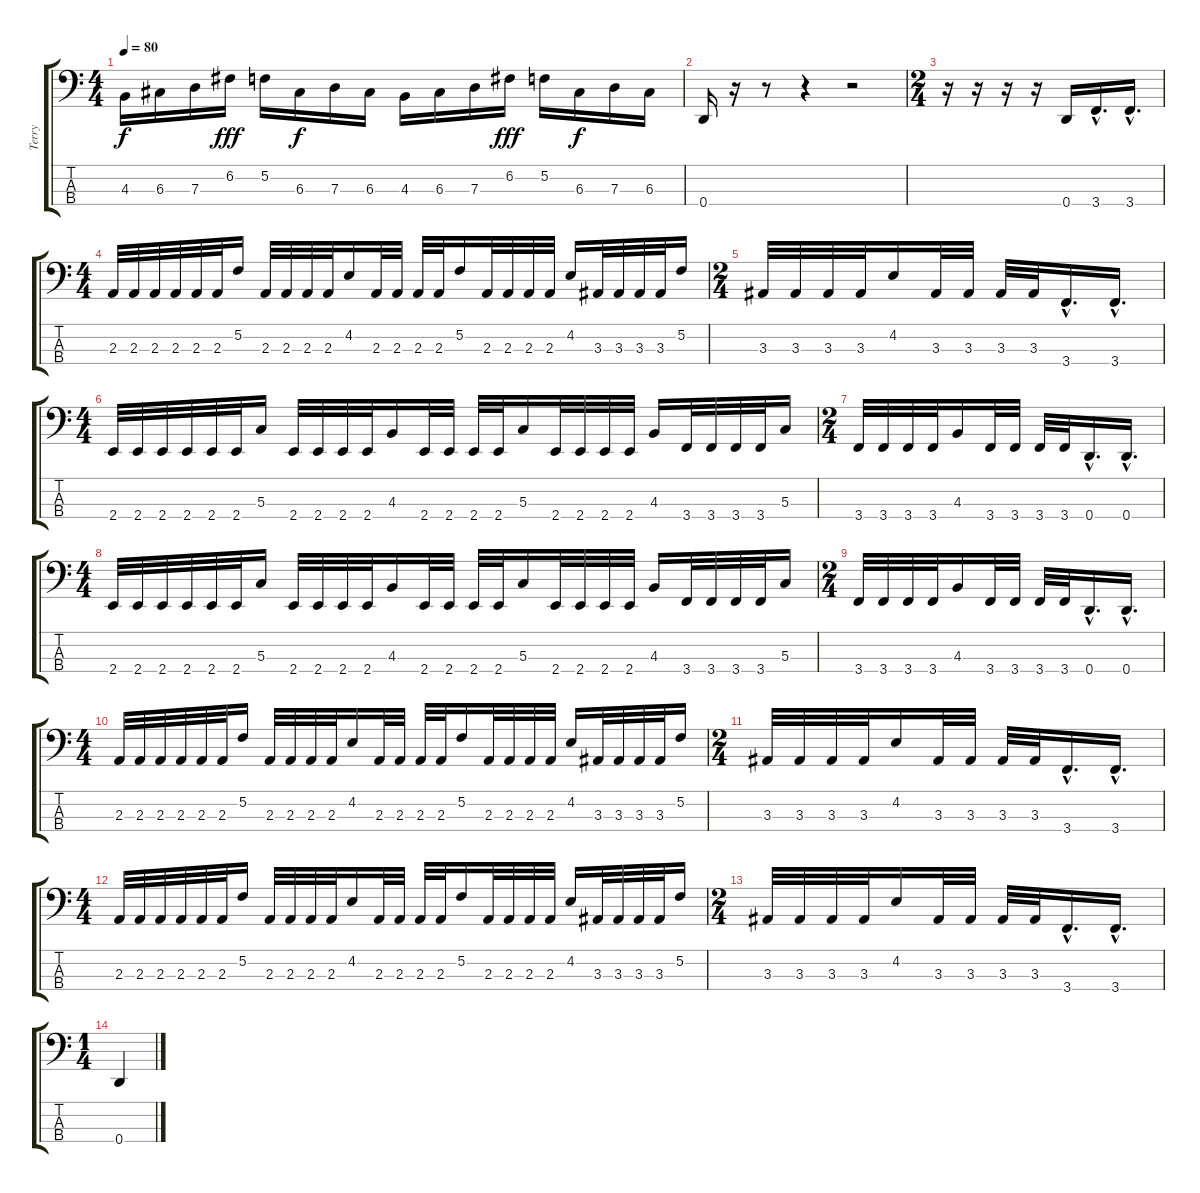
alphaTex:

\track ("Terry" "Terry") {instrument electricbassfinger}
\staff {score tabs}
\tuning (F2 C2 G1 D1) {hide}
\ts (4 4)
\tempo 80
\clef f4
\ks c
4.3.16{dy f} 6.3.16 7.3.16 6.2.16{dy fff} 5.2.16 6.3.16{dy f} 7.3.16 6.3.16 4.3.16 6.3.16 7.3.16 6.2.16{dy fff} 5.2.16 6.3.16{dy f} 7.3.16 6.3.16 |
0.4.16 r.16 r.8 r.4 r.2 |
\ts (2 4)
r.16 r.16 r.16 r.16 0.4.16 3.4{hac}.16{d} 3.4{hac}.16{d} |
\ts (4 4)
2.3.32 2.3.32 2.3.32 2.3.32 2.3.32 2.3.32 5.2.16 2.3.32 2.3.32 2.3.32 2.3.32 4.2.16 2.3.32 2.3.32 2.3.32 2.3.32 5.2.16 2.3.32 2.3.32 2.3.32 2.3.32 4.2.16 3.3.32 3.3.32 3.3.32 3.3.32 5.2.16 |
\ts (2 4)
3.3.32 3.3.32 3.3.32 3.3.32 4.2.16 3.3.32 3.3.32 3.3.32 3.3.32 3.4{hac}.16{d} 3.4{hac}.16{d} |
\ts (4 4)
2.4.32 2.4.32 2.4.32 2.4.32 2.4.32 2.4.32 5.3.16 2.4.32 2.4.32 2.4.32 2.4.32 4.3.16 2.4.32 2.4.32 2.4.32 2.4.32 5.3.16 2.4.32 2.4.32 2.4.32 2.4.32 4.3.16 3.4.32 3.4.32 3.4.32 3.4.32 5.3.16 |
\ts (2 4)
3.4.32 3.4.32 3.4.32 3.4.32 4.3.16 3.4.32 3.4.32 3.4.32 3.4.32 0.4{hac}.16{d} 0.4{hac}.16{d} |
\ts (4 4)
2.4.32 2.4.32 2.4.32 2.4.32 2.4.32 2.4.32 5.3.16 2.4.32 2.4.32 2.4.32 2.4.32 4.3.16 2.4.32 2.4.32 2.4.32 2.4.32 5.3.16 2.4.32 2.4.32 2.4.32 2.4.32 4.3.16 3.4.32 3.4.32 3.4.32 3.4.32 5.3.16 |
\ts (2 4)
3.4.32 3.4.32 3.4.32 3.4.32 4.3.16 3.4.32 3.4.32 3.4.32 3.4.32 0.4{hac}.16{d} 0.4{hac}.16{d} |
\ts (4 4)
2.3.32 2.3.32 2.3.32 2.3.32 2.3.32 2.3.32 5.2.16 2.3.32 2.3.32 2.3.32 2.3.32 4.2.16 2.3.32 2.3.32 2.3.32 2.3.32 5.2.16 2.3.32 2.3.32 2.3.32 2.3.32 4.2.16 3.3.32 3.3.32 3.3.32 3.3.32 5.2.16 |
\ts (2 4)
3.3.32 3.3.32 3.3.32 3.3.32 4.2.16 3.3.32 3.3.32 3.3.32 3.3.32 3.4{hac}.16{d} 3.4{hac}.16{d} |
\ts (4 4)
2.3.32 2.3.32 2.3.32 2.3.32 2.3.32 2.3.32 5.2.16 2.3.32 2.3.32 2.3.32 2.3.32 4.2.16 2.3.32 2.3.32 2.3.32 2.3.32 5.2.16 2.3.32 2.3.32 2.3.32 2.3.32 4.2.16 3.3.32 3.3.32 3.3.32 3.3.32 5.2.16 |
\ts (2 4)
3.3.32 3.3.32 3.3.32 3.3.32 4.2.16 3.3.32 3.3.32 3.3.32 3.3.32 3.4{hac}.16{d} 3.4{hac}.16{d} |
\ts (1 4)
0.4.4
